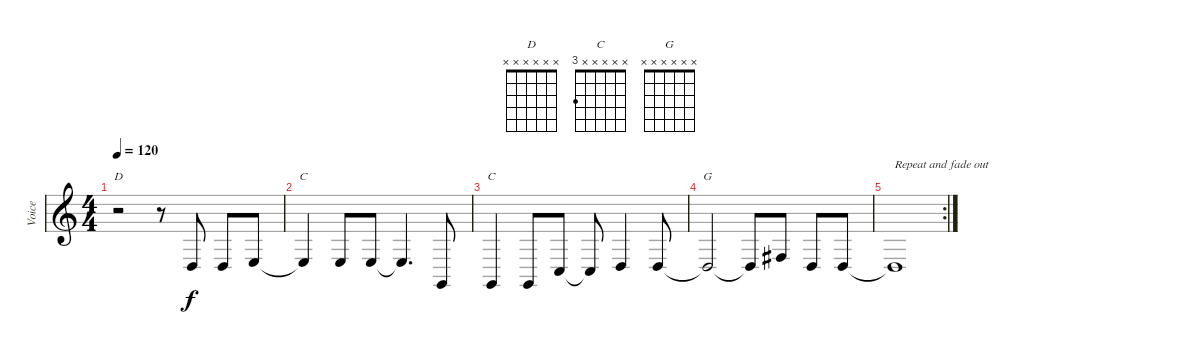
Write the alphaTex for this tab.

\track ("Voice" "Voice") {instrument clavinet}
\staff {score}
\tuning (E4 B3 G3 D3 A2 E2) {hide}
\chord ("D" x x x x x x)
\chord ("C" x x x x x x)
\chord ("C" x x x x x 3)
\chord ("G" x x x x x x)
\ts (4 4)
\tempo 120
\clef g2
\ks c
r.2{ch "D" dy f} r.8 0.4.8 0.4.8 2.4.8 |
2.4{t}.4{ch "C"} 2.4.8 2.4.8 2.4{t}.4{d} 3.6.8 |
3.6.4{ch "C"} 3.6.8 3.5.8 3.5{t}.8 0.4.4 0.4.8 |
0.4{t}.2{ch "G"} 0.4{t}.8 4.4.8 0.4.8 0.4.8 |
\rc 2
0.4{t}.1{txt "Repeat and fade out"}
